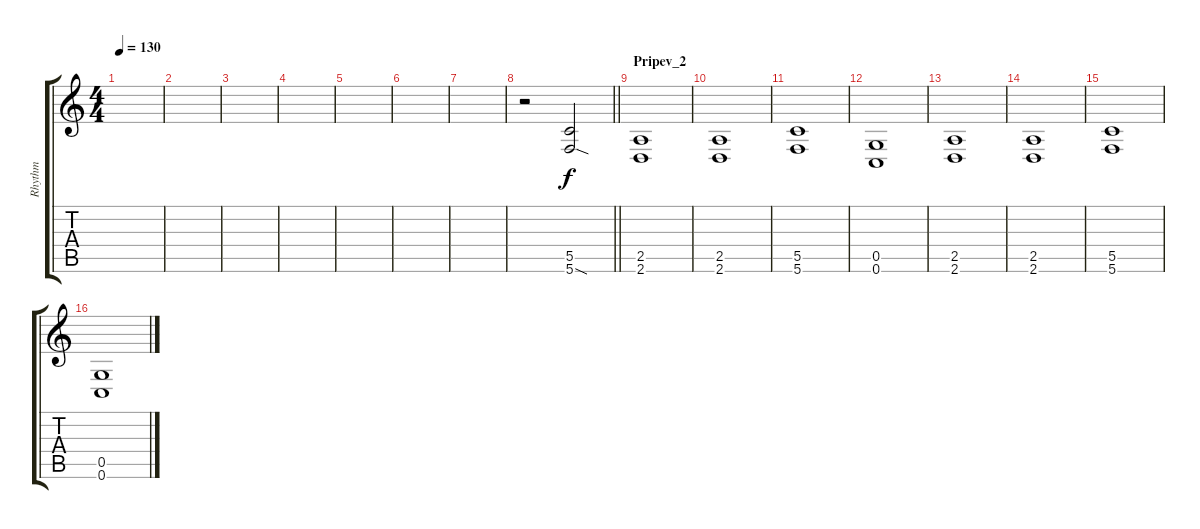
\track ("Rhythm" "Rhythm") {instrument overdrivenguitar}
\staff {score tabs}
\tuning (D4 A3 F3 C3 G2 C2) {hide}
\ts (4 4)
\tempo 130
\clef g2
\ks c
|
|
|
|
|
|
|
\barLineRight lightlight
r.2 (5.5 5.6{sod}).2 |
\section ("" "Pripev_2")
(2.5 2.6).1 |
(2.5 2.6).1 |
(5.5 5.6).1 |
(0.5 0.6).1 |
(2.5 2.6).1 |
(2.5 2.6).1 |
(5.5 5.6).1 |
(0.5 0.6).1
